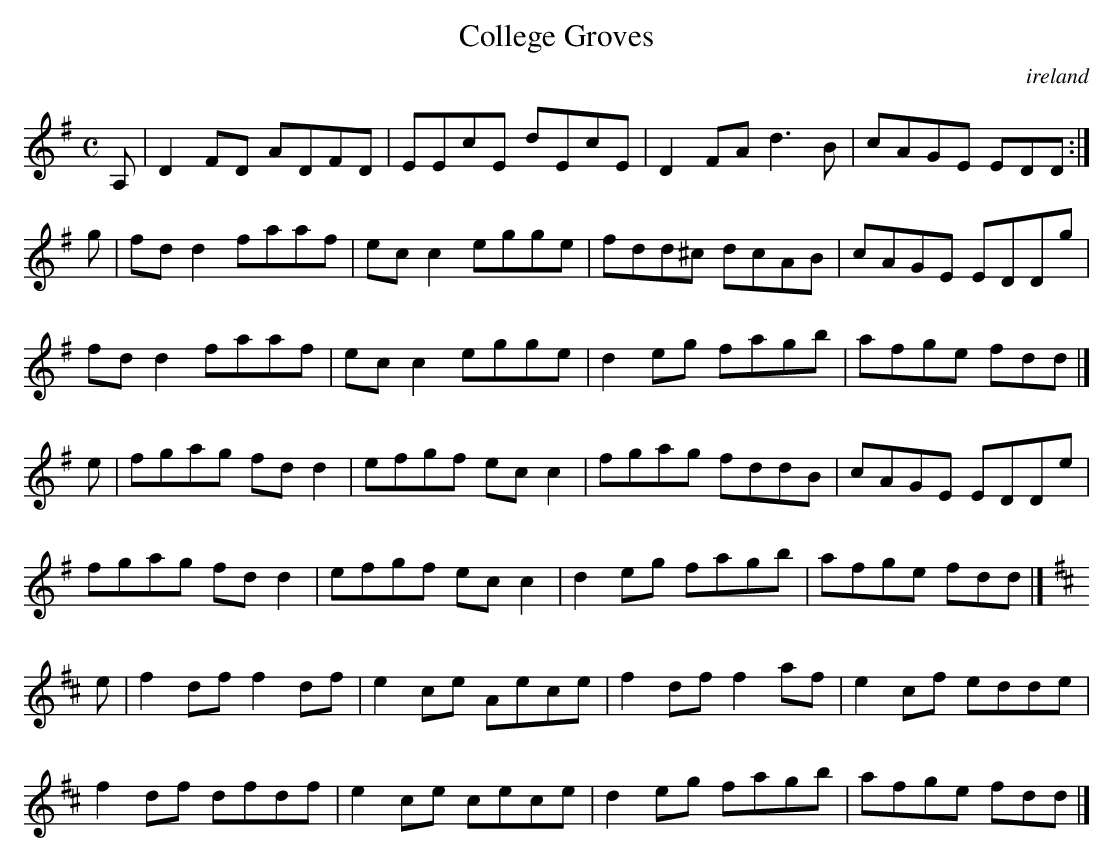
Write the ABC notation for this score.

X:1
T:College Groves
O:ireland
M:C
L:1/8
K:D Mixolydian
A,|D2FD ADFD|EEcE dEcE|D2FA d3B|cAGE EDD:|!
g|fdd2 faaf|ecc2 egge|fdd^c dcAB|cAGE EDDg|!
fdd2 faaf|ecc2 egge|d2eg fagb|afge fdd|]!
e|fgag fdd2|efgf ecc2|fgag fddB|cAGE EDDe|!
fgag fdd2|efgf ecc2|d2eg fagb|afge fdd|]!
K:D Major
e|f2df f2df|e2ce Aece|f2df f2af|e2cf edde|!
f2df dfdf|e2ce cece|d2eg fagb|afge fdd|]!
